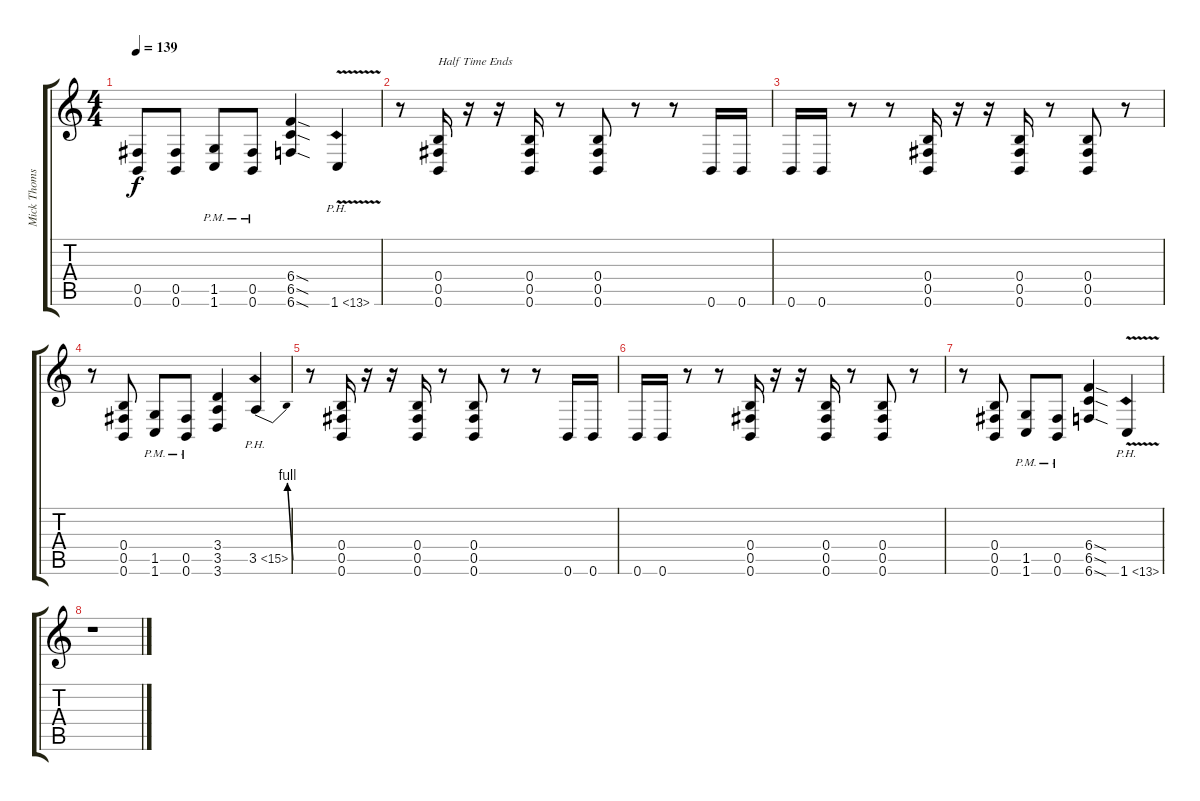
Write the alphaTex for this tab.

\track ("Mick Thomson" "Mick Thoms") {instrument distortionguitar}
\staff {score tabs}
\tuning (Db4 Ab3 E3 B2 Gb2 B1) {hide}
\ts (4 4)
\tempo 139
\clef g2
\ks c
(0.5{t} 0.6{t}).8{dy f} (0.5 0.6).8 (1.5{pm} 1.6{pm}).8 (0.5{pm} 0.6{pm}).8 (6.4{sod} 6.5{sod} 6.6{sod}).4 1.6{ph 12 v}.4 |
r.8 (0.4 0.5 0.6).16{txt "Half Time Ends"} r.16 r.16 (0.4 0.5 0.6).16 r.8 (0.4 0.5 0.6).8 r.8 r.8 0.6.16 0.6.16 |
0.6.16 0.6.16 r.8 r.8 (0.4 0.5 0.6).16 r.16 r.16 (0.4 0.5 0.6).16 r.8 (0.4 0.5 0.6).8 r.8 |
r.8 (0.4 0.5 0.6).8 (1.5{pm} 1.6{pm}).8 (0.5{pm} 0.6{pm}).8 (3.4 3.5 3.6).4 3.5{be (bend 0 0 60 4) ph 12}.4 |
r.8 (0.4 0.5 0.6).16 r.16 r.16 (0.4 0.5 0.6).16 r.8 (0.4 0.5 0.6).8 r.8 r.8 0.6.16 0.6.16 |
0.6.16 0.6.16 r.8 r.8 (0.4 0.5 0.6).16 r.16 r.16 (0.4 0.5 0.6).16 r.8 (0.4 0.5 0.6).8 r.8 |
r.8 (0.4 0.5 0.6).8 (1.5{pm} 1.6{pm}).8 (0.5{pm} 0.6{pm}).8 (6.4{sod} 6.5{sod} 6.6{sod}).4 1.6{ph 12 v}.4 |
r.1
